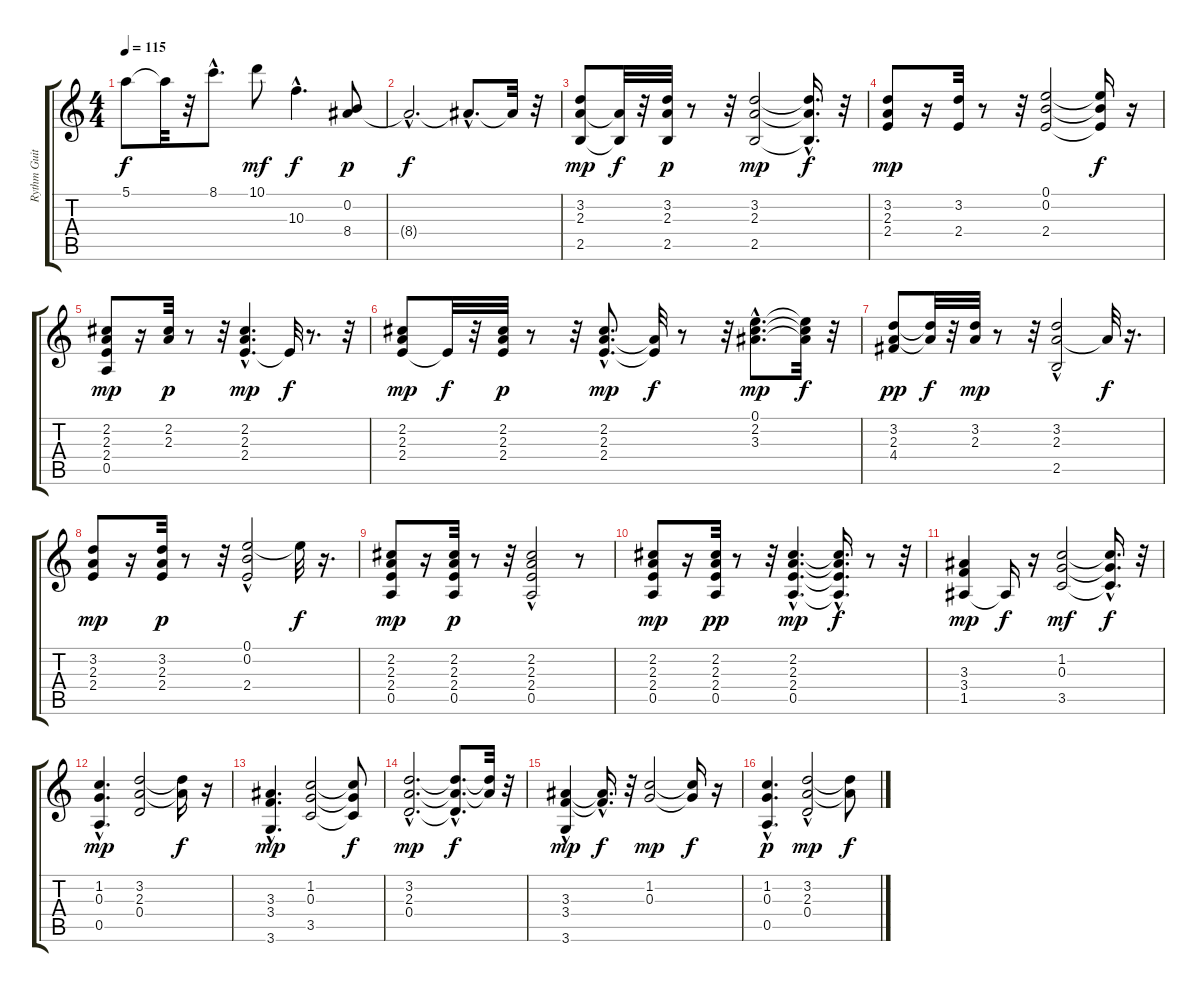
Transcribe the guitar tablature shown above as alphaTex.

\track ("Rythm Guitar" "Rythm Guit") {instrument overdrivenguitar}
\staff {score tabs}
\tuning (E4 B3 G3 D3 A2 E2) {hide}
\ts (4 4)
\tempo 115
\clef g2
\ks c
5.1.8{dy f} 5.1{t}.32 r.32 8.1{hac}.8{d} 10.1.8{dy mf} 10.3{hac}.4{d dy f} (0.2 8.4).8{dy p} |
8.4{hac t}.2{d dy f} 8.4{hac t}.8{d} 8.4{t}.32 r.32 |
(3.2 2.3 2.5).8{dy mp} (2.3{t} 2.5{t}).32{dy f} r.32 (3.2 2.3 2.5).32{dy p} r.8 r.32 (3.2 2.3 2.5).2{dy mp} (3.2{hac t} 2.3{t} 2.5{t}).16{d dy f} r.32 |
(3.2 2.3 2.4).8{dy mp} r.16 (3.2 2.4).32 r.8 r.32 (0.1 0.2 2.4).2 (0.1{t} 0.2{t} 2.4{t}).16{dy f} r.16 |
(2.2 2.3 2.4 0.5).8{dy mp} r.16 (2.2 2.3).32{dy p} r.8 r.32 (2.2{hac} 2.3{hac} 2.4{hac}).4{d dy mp} 2.4{t}.32{dy f} r.8{d} r.32 |
(2.2 2.3 2.4).8{dy mp} 2.4{t}.32{dy f} r.32 (2.2 2.3 2.4).32{dy p} r.8 r.32 (2.2{hac} 2.3{hac} 2.4{hac}).8{d dy mp} (2.3{t} 2.4{t}).32{dy f} r.8 r.32 (0.1{hac} 2.2{hac} 3.3{hac}).8{d dy mp} (0.1{t} 2.2{t} 3.3{t}).32{dy f} r.32 |
(3.2 2.3 4.4).8{dy pp} (3.2{t} 2.3{t}).32{dy f} r.32 (3.2 2.3).32{dy mp} r.8 r.32 (3.2 2.3 2.5{hac}).2 2.3{t}.32{dy f} r.16{d} |
(3.2 2.3 2.4).8{dy mp} r.16 (3.2 2.3 2.4).32{dy p} r.8 r.32 (0.1 0.2{hac} 2.4{hac}).2 0.1{t}.32{dy f} r.16{d} |
(2.2 2.3 2.4 0.5).8{dy mp} r.16 (2.2 2.3 2.4 0.5).32{dy p} r.8 r.32 (2.2{hac} 2.3{hac} 2.4 0.5).2 r.8 |
(2.2 2.3 2.4 0.5).8{dy mp} r.16 (2.2 2.3 2.4 0.5).32{dy pp} r.8 r.32 (2.2{hac} 2.3{hac} 2.4{hac} 0.5{hac}).4{d dy mp} (2.2{t} 2.3{hac t} 2.4{t} 0.5{hac t}).16{d dy f} r.8 r.32 |
(3.3 3.4 1.5).4{dy mp} 1.5{t}.16{dy f} r.16 (1.2 0.3 3.5).2{dy mf} (1.2{t} 0.3{t} 3.5{hac t}).16{d dy f} r.32 |
(1.2{hac} 0.3{hac} 0.5).4{d dy mp} (3.2 2.3 0.4).2 (3.2{t} 2.3{t}).16{dy f} r.16 |
(3.3{hac} 3.4{hac} 3.6{hac}).4{d dy mp} (1.2 0.3 3.5).2 (1.2{t} 0.3{t} 3.5{t}).8{dy f} |
(3.2{hac} 2.3{hac} 0.4{hac}).2{d dy mp} (3.2{hac t} 2.3{hac t} 0.4{hac t}).8{d dy f} (3.2{t} 2.3{t}).32 r.32 |
(3.3 3.4 3.6{hac}).4{dy mp} (3.3{hac t} 3.4{hac t}).16{d dy f} r.32 (1.2 0.3).2{dy mp} (1.2{t} 0.3{t}).16{dy f} r.16 |
(1.2 0.3{hac} 0.5).4{d dy p} (3.2 2.3 0.4{hac}).2{dy mp} (3.2{t} 2.3{t}).8{dy f}
